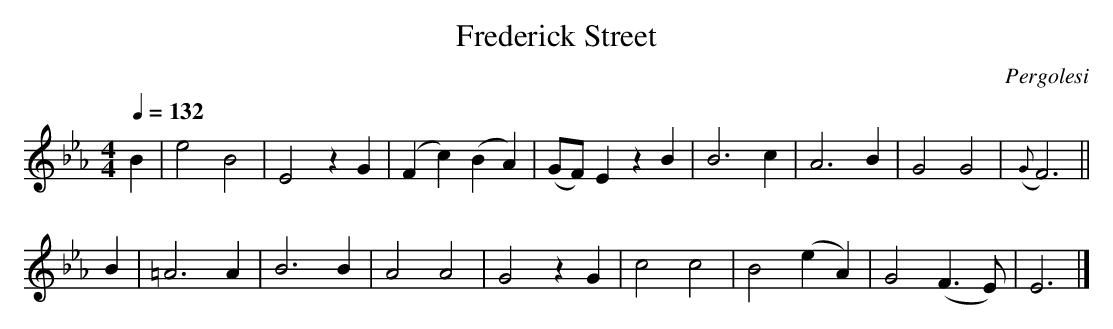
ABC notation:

X:1
T:Frederick Street
C:Pergolesi
M:4/4
L:1/4
Q:1/4=132
K:Eb
B| e2B2|E2zG|(Fc)(BA)|(G/F/)E zB|B3 c|A3  B |G2 G2  |({G}F3)||
B|=A3 A|B3 B| A2  A2 | G2     zG|c2c2|B2(eA)|G2(F>E)|    E3 |]
